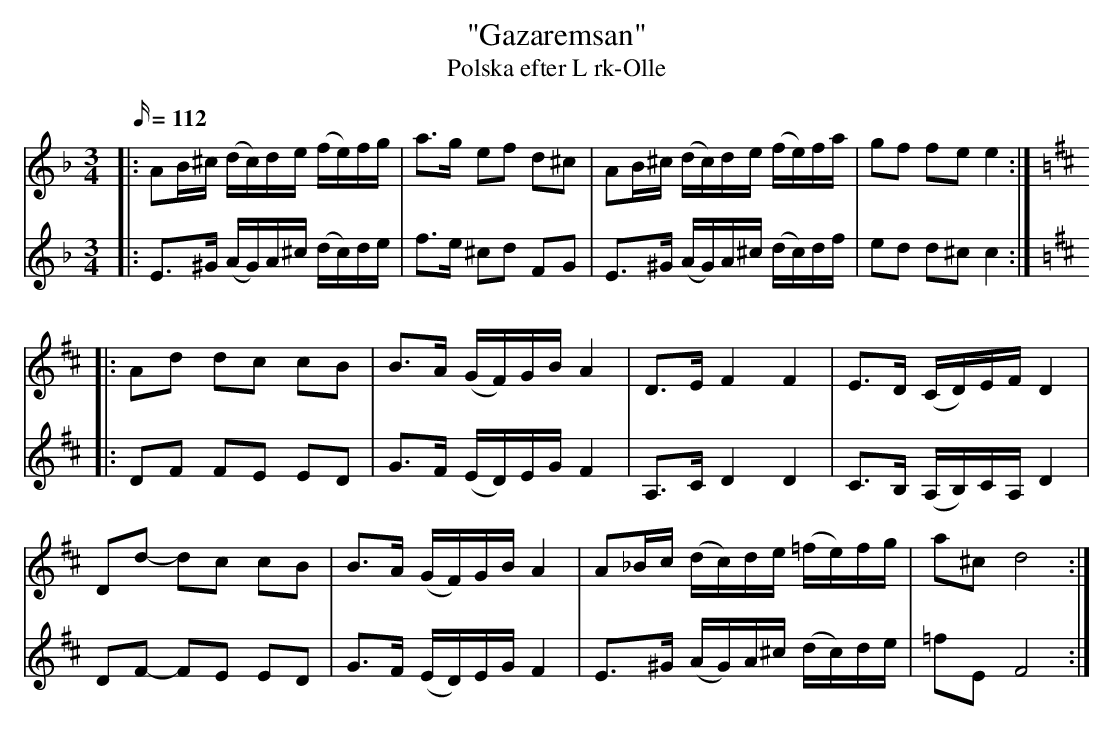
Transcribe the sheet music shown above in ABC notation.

X:1
T: "Gazaremsan"
T: Polska efter L rk-Olle
M: 3/4
L: 1/16
Q: 112
K: Dm
V: 1
|: A2B^c (dc)de (fe)fg | a3g e2f2 d2^c2 | A2B^c (dc)de (fe)fa | g2f2 f2e2 e4 :|
K: D
|: A2d2 d2c2 c2B2 | B3A (GF)GB A4 | D3E F4 F4 | E3D (CD)EF D4 |
D2d2- d2c2 c2B2 | B3A (GF)GB A4 | A2_Bc (dc)de (=fe)fg | a2^c2 d8 :|
V: 2
|: E3^G (AG)A^c (dc)de | f3e ^c2d2 F2G2 | E3^G (AG)A^c (dc)df | e2d2 d2^c2 c4 :|
K: D
|: D2F2 F2E2 E2D2 | G3F (ED)EG F4 | A,3C D4 D4 | C3B, (A,B,)CA, D4 |
D2F2- F2E2 E2D2 | G3F (ED)EG F4 | E3^G (AG)A^c (dc)de | =f2E2 F8 :|
